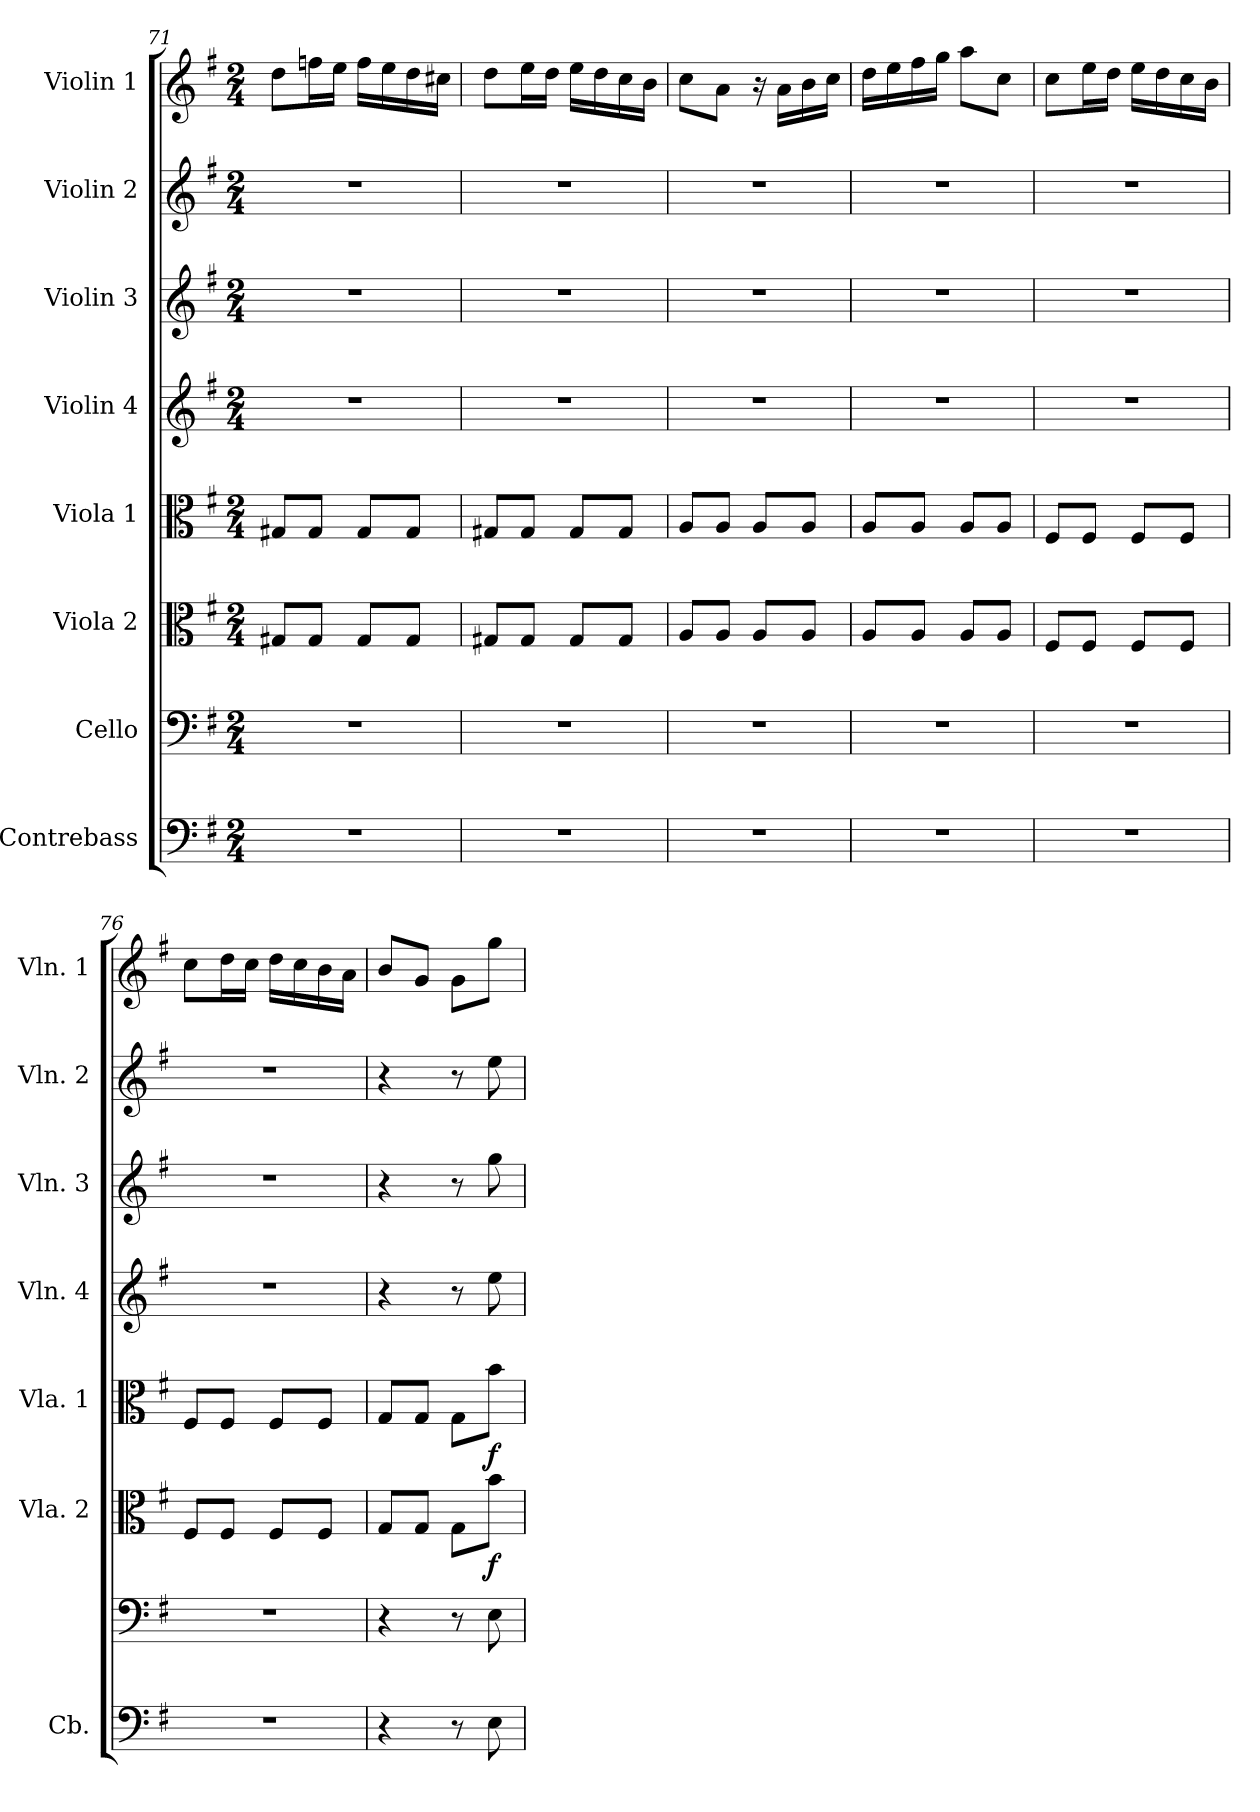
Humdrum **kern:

**kern	**kern	**kern	**dynam	**kern	**dynam	**kern	**kern	**kern	**kern
*part8	*part7	*part6	*part6	*part5	*part5	*part4	*part3	*part2	*part1
*staff8	*staff7	*staff6	*staff6	*staff5	*staff5	*staff4	*staff3	*staff2	*staff1
*I"Contrebass	*I"Cello	*I"Viola 2	*	*I"Viola 1	*	*I"Violin 4	*I"Violin 3	*I"Violin 2	*I"Violin 1
*I'Cb.	*	*I'Vla. 2	*	*I'Vla. 1	*	*I'Vln. 4	*I'Vln. 3	*I'Vln. 2	*I'Vln. 1
!!LO:PB:g=z
*clefF4	*clefF4	*clefC3	*	*clefC3	*	*clefG2	*clefG2	*clefG2	*clefG2
*ITrd7c12	*	*	*	*	*	*	*	*	*
*k[f#]	*k[f#]	*k[f#]	*	*k[f#]	*	*k[f#]	*k[f#]	*k[f#]	*k[f#]
*M2/4	*M2/4	*M2/4	*	*M2/4	*	*M2/4	*M2/4	*M2/4	*M2/4
=71	=71	=71	=71	=71	=71	=71	=71	=71	=71
2r	2r	8G#X/L	.	8G#X/L	.	2r	2r	2r	8dd\L
.	.	8G#/J	.	8G#/J	.	.	.	.	16ffn\L
.	.	.	.	.	.	.	.	.	16ee\JJ
.	.	8G#/L	.	8G#/L	.	.	.	.	16ff\LL
.	.	.	.	.	.	.	.	.	16ee\
.	.	8G#/J	.	8G#/J	.	.	.	.	16dd\
.	.	.	.	.	.	.	.	.	16cc#X\JJ
=72	=72	=72	=72	=72	=72	=72	=72	=72	=72
2r	2r	8G#X/L	.	8G#X/L	.	2r	2r	2r	8dd\L
.	.	8G#/J	.	8G#/J	.	.	.	.	16ee\L
.	.	.	.	.	.	.	.	.	16dd\JJ
.	.	8G#/L	.	8G#/L	.	.	.	.	16ee\LL
.	.	.	.	.	.	.	.	.	16dd\
.	.	8G#/J	.	8G#/J	.	.	.	.	16cc\
.	.	.	.	.	.	.	.	.	16b\JJ
=73	=73	=73	=73	=73	=73	=73	=73	=73	=73
2r	2r	8A/L	.	8A/L	.	2r	2r	2r	8cc\L
.	.	8A/J	.	8A/J	.	.	.	.	8a\J
.	.	8A/L	.	8A/L	.	.	.	.	16r
.	.	.	.	.	.	.	.	.	16a\LL
.	.	8A/J	.	8A/J	.	.	.	.	16b\
.	.	.	.	.	.	.	.	.	16cc\JJ
=74	=74	=74	=74	=74	=74	=74	=74	=74	=74
2r	2r	8A/L	.	8A/L	.	2r	2r	2r	16dd\LL
.	.	.	.	.	.	.	.	.	16ee\
.	.	8A/J	.	8A/J	.	.	.	.	16ff#\
.	.	.	.	.	.	.	.	.	16gg\JJ
.	.	8A/L	.	8A/L	.	.	.	.	8aa\L
.	.	8A/J	.	8A/J	.	.	.	.	8cc\J
=75	=75	=75	=75	=75	=75	=75	=75	=75	=75
2r	2r	8F#/L	.	8F#/L	.	2r	2r	2r	8cc\L
.	.	8F#/J	.	8F#/J	.	.	.	.	16ee\L
.	.	.	.	.	.	.	.	.	16dd\JJ
.	.	8F#/L	.	8F#/L	.	.	.	.	16ee\LL
.	.	.	.	.	.	.	.	.	16dd\
.	.	8F#/J	.	8F#/J	.	.	.	.	16cc\
.	.	.	.	.	.	.	.	.	16b\JJ
=76	=76	=76	=76	=76	=76	=76	=76	=76	=76
2r	2r	8F#/L	.	8F#/L	.	2r	2r	2r	8cc\L
.	.	8F#/J	.	8F#/J	.	.	.	.	16dd\L
.	.	.	.	.	.	.	.	.	16cc\JJ
.	.	8F#/L	.	8F#/L	.	.	.	.	16dd\LL
.	.	.	.	.	.	.	.	.	16cc\
.	.	8F#/J	.	8F#/J	.	.	.	.	16b\
.	.	.	.	.	.	.	.	.	16a\JJ
!!LO:PB:g=z
=77	=77	=77	=77	=77	=77	=77	=77	=77	=77
4r	4r	8G/L	.	8G/L	.	4r	4r	4r	8b/L
.	.	8G/J	.	8G/J	.	.	.	.	8g/J
8r	8r	8G\L	.	8G\L	.	8r	8r	8r	8g\L
!	!	!	!LO:DY:b	!	!LO:DY:b	!	!	!	!
8EE\	8E\	8b\J	f	8b\J	f	8ee\	8gg\	8ee\	8gg\J
=	=	=	=	=	=	=	=	=	=
*-	*-	*-	*-	*-	*-	*-	*-	*-	*-
